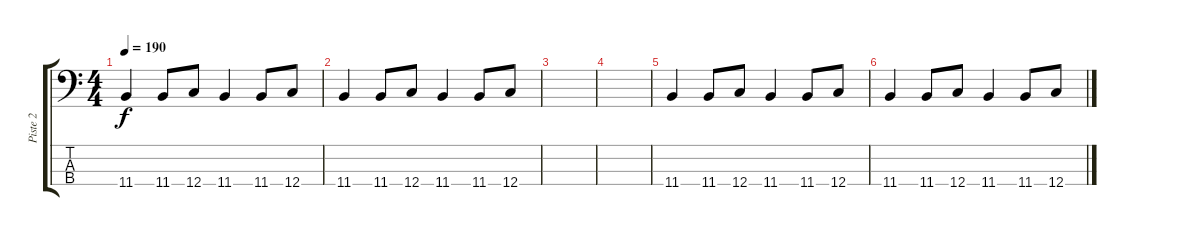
\track ("Piste 2" "Piste 2") {instrument electricbasspick}
\staff {score tabs}
\tuning (F2 C2 G1 C1) {hide}
\ts (4 4)
\tempo 190
\clef f4
\ks c
11.4.4{dy f} 11.4.8 12.4.8 11.4.4 11.4.8 12.4.8 |
11.4.4 11.4.8 12.4.8 11.4.4 11.4.8 12.4.8 |
|
|
11.4.4 11.4.8 12.4.8 11.4.4 11.4.8 12.4.8 |
11.4.4 11.4.8 12.4.8 11.4.4 11.4.8 12.4.8
